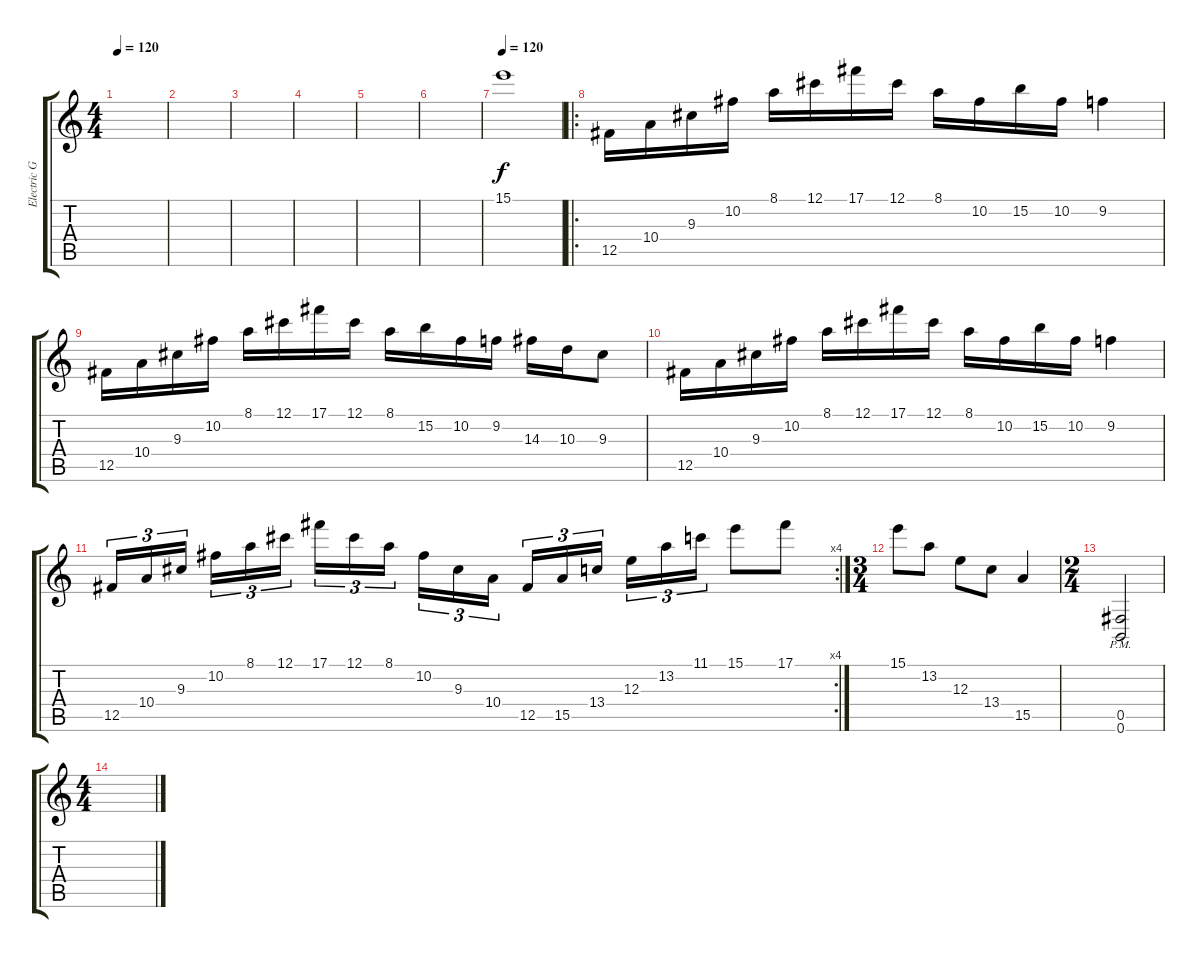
\track ("Electric Guitar" "Electric G") {instrument distortionguitar}
\staff {score tabs}
\tuning (Db4 Ab3 E3 B2 Gb2 B1) {hide}
\ts (4 4)
\tempo 120
\clef g2
\ks c
|
|
|
|
|
|
\tempo 120
15.1.1 |
\ro
12.5.16 10.4.16 9.3.16 10.2.16 8.1.16 12.1.16 17.1.16 12.1.16 8.1.16 10.2.16 15.2.16 10.2.16 9.2.4 |
12.5.16 10.4.16 9.3.16 10.2.16 8.1.16 12.1.16 17.1.16 12.1.16 8.1.16 15.2.16 10.2.16 9.2.16 14.3.16 10.3.16 9.3.8 |
12.5.16 10.4.16 9.3.16 10.2.16 8.1.16 12.1.16 17.1.16 12.1.16 8.1.16 10.2.16 15.2.16 10.2.16 9.2.4 |
\rc 4
12.5.16{tu (3 2)} 10.4.16{tu (3 2)} 9.3.16{tu (3 2)} 10.2.16{tu (3 2)} 8.1.16{tu (3 2)} 12.1.16{tu (3 2)} 17.1.16{tu (3 2)} 12.1.16{tu (3 2)} 8.1.16{tu (3 2)} 10.2.16{tu (3 2)} 9.3.16{tu (3 2)} 10.4.16{tu (3 2)} 12.5.16{tu (3 2)} 15.5.16{tu (3 2)} 13.4.16{tu (3 2)} 12.3.16{tu (3 2)} 13.2.16{tu (3 2)} 11.1.16{tu (3 2)} 15.1.8 17.1.8 |
\ts (3 4)
15.1.8 13.2.8 12.3.8 13.4.8 15.5.4 |
\ts (2 4)
(0.5{pm} 0.6{pm}).2 |
\ts (4 4)
